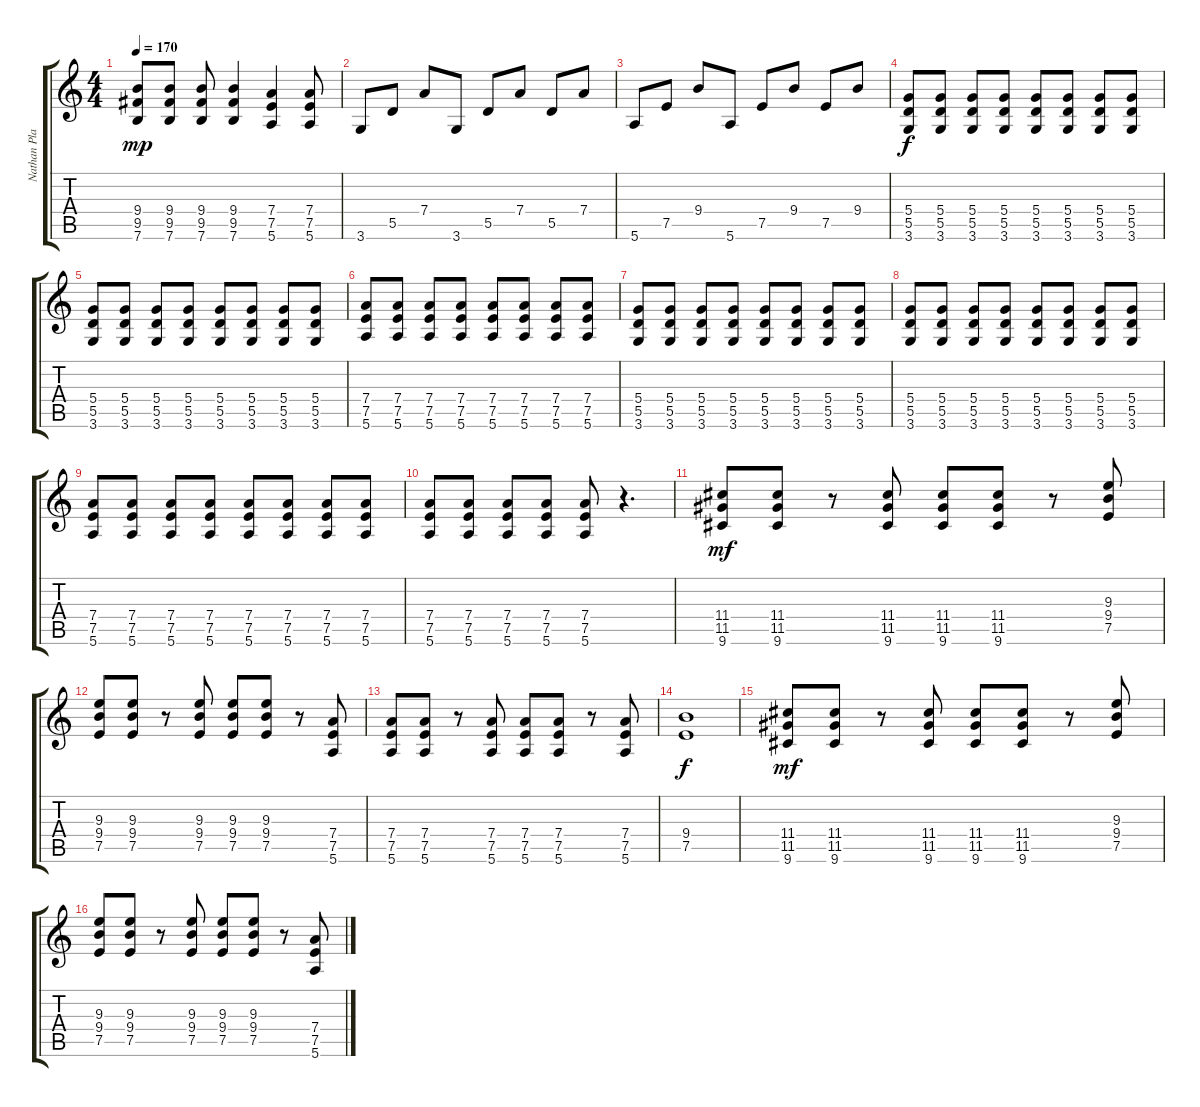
\track ("Nathan Playing guitar" "Nathan Pla") {instrument distortionguitar}
\staff {score tabs}
\tuning (E4 B3 G3 D3 A2 E2) {hide}
\ts (4 4)
\tempo 170
\clef g2
\ks c
(9.4 9.5 7.6).8{dy mp} (9.4 9.5 7.6).8 (9.4 9.5 7.6).8 (9.4 9.5 7.6).4 (7.4 7.5 5.6).4 (7.4 7.5 5.6).8 |
3.6.8 5.5.8 7.4.8 3.6.8 5.5.8 7.4.8 5.5.8 7.4.8 |
5.6.8 7.5.8 9.4.8 5.6.8 7.5.8 9.4.8 7.5.8 9.4.8 |
(5.4 5.5 3.6).8{dy f} (5.4 5.5 3.6).8 (5.4 5.5 3.6).8 (5.4 5.5 3.6).8 (5.4 5.5 3.6).8 (5.4 5.5 3.6).8 (5.4 5.5 3.6).8 (5.4 5.5 3.6).8 |
(5.4 5.5 3.6).8 (5.4 5.5 3.6).8 (5.4 5.5 3.6).8 (5.4 5.5 3.6).8 (5.4 5.5 3.6).8 (5.4 5.5 3.6).8 (5.4 5.5 3.6).8 (5.4 5.5 3.6).8 |
(7.4 7.5 5.6).8 (7.4 7.5 5.6).8 (7.4 7.5 5.6).8 (7.4 7.5 5.6).8 (7.4 7.5 5.6).8 (7.4 7.5 5.6).8 (7.4 7.5 5.6).8 (7.4 7.5 5.6).8 |
(5.4 5.5 3.6).8 (5.4 5.5 3.6).8 (5.4 5.5 3.6).8 (5.4 5.5 3.6).8 (5.4 5.5 3.6).8 (5.4 5.5 3.6).8 (5.4 5.5 3.6).8 (5.4 5.5 3.6).8 |
(5.4 5.5 3.6).8 (5.4 5.5 3.6).8 (5.4 5.5 3.6).8 (5.4 5.5 3.6).8 (5.4 5.5 3.6).8 (5.4 5.5 3.6).8 (5.4 5.5 3.6).8 (5.4 5.5 3.6).8 |
(7.4 7.5 5.6).8 (7.4 7.5 5.6).8 (7.4 7.5 5.6).8 (7.4 7.5 5.6).8 (7.4 7.5 5.6).8 (7.4 7.5 5.6).8 (7.4 7.5 5.6).8 (7.4 7.5 5.6).8 |
(7.4 7.5 5.6).8 (7.4 7.5 5.6).8 (7.4 7.5 5.6).8 (7.4 7.5 5.6).8 (7.4 7.5 5.6).8 r.4{d} |
(11.4 11.5 9.6).8{dy mf} (11.4 11.5 9.6).8 r.8 (11.4 11.5 9.6).8 (11.4 11.5 9.6).8 (11.4 11.5 9.6).8 r.8 (9.3 9.4 7.5).8 |
(9.3 9.4 7.5).8 (9.3 9.4 7.5).8 r.8 (9.3 9.4 7.5).8 (9.3 9.4 7.5).8 (9.3 9.4 7.5).8 r.8 (7.4 7.5 5.6).8 |
(7.4 7.5 5.6).8 (7.4 7.5 5.6).8 r.8 (7.4 7.5 5.6).8 (7.4 7.5 5.6).8 (7.4 7.5 5.6).8 r.8 (7.4 7.5 5.6).8 |
(9.4 7.5).1{dy f} |
(11.4 11.5 9.6).8{dy mf} (11.4 11.5 9.6).8 r.8 (11.4 11.5 9.6).8 (11.4 11.5 9.6).8 (11.4 11.5 9.6).8 r.8 (9.3 9.4 7.5).8 |
(9.3 9.4 7.5).8 (9.3 9.4 7.5).8 r.8 (9.3 9.4 7.5).8 (9.3 9.4 7.5).8 (9.3 9.4 7.5).8 r.8 (7.4 7.5 5.6).8
